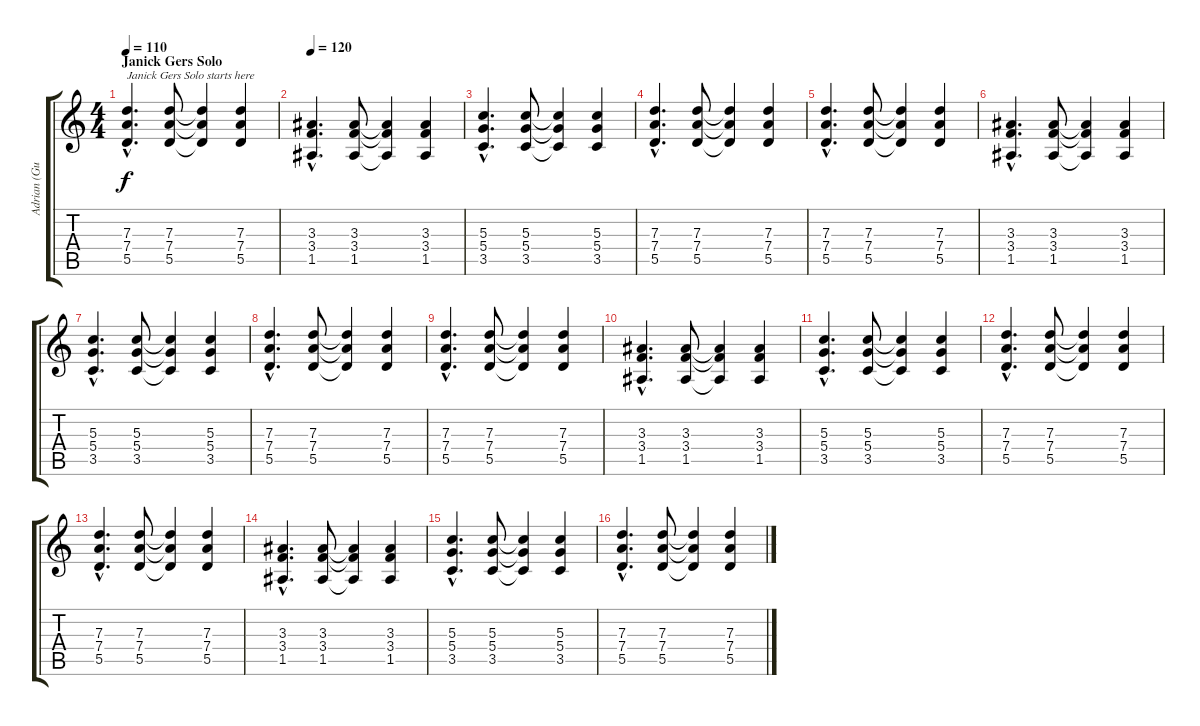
\track ("Adrian (Guitar 3)" "Adrian (Gu") {instrument distortionguitar}
\staff {score tabs}
\tuning (E4 B3 G3 D3 A2 E2) {hide}
\ts (4 4)
\section ("" "Janick Gers Solo")
\tempo 110
\clef g2
\ks c
(7.3{hac} 7.4{hac} 5.5{hac}).4{d txt "Janick Gers Solo starts here" dy f} (7.3 7.4 5.5).8 (7.3{t} 7.4{t} 5.5{t}).4 (7.3 7.4 5.5).4 |
\tempo 120
(3.3{hac} 3.4{hac} 1.5{hac}).4{d} (3.3 3.4 1.5).8 (3.3{t} 3.4{t} 1.5{t}).4 (3.3 3.4 1.5).4 |
(5.3{hac} 5.4{hac} 3.5{hac}).4{d} (5.3 5.4 3.5).8 (5.3{t} 5.4{t} 3.5{t}).4 (5.3 5.4 3.5).4 |
(7.3{hac} 7.4{hac} 5.5{hac}).4{d} (7.3 7.4 5.5).8 (7.3{t} 7.4{t} 5.5{t}).4 (7.3 7.4 5.5).4 |
(7.3{hac} 7.4{hac} 5.5{hac}).4{d} (7.3 7.4 5.5).8 (7.3{t} 7.4{t} 5.5{t}).4 (7.3 7.4 5.5).4 |
(3.3{hac} 3.4{hac} 1.5{hac}).4{d} (3.3 3.4 1.5).8 (3.3{t} 3.4{t} 1.5{t}).4 (3.3 3.4 1.5).4 |
(5.3{hac} 5.4{hac} 3.5{hac}).4{d} (5.3 5.4 3.5).8 (5.3{t} 5.4{t} 3.5{t}).4 (5.3 5.4 3.5).4 |
(7.3{hac} 7.4{hac} 5.5{hac}).4{d} (7.3 7.4 5.5).8 (7.3{t} 7.4{t} 5.5{t}).4 (7.3 7.4 5.5).4 |
(7.3{hac} 7.4{hac} 5.5{hac}).4{d} (7.3 7.4 5.5).8 (7.3{t} 7.4{t} 5.5{t}).4 (7.3 7.4 5.5).4 |
(3.3{hac} 3.4{hac} 1.5{hac}).4{d} (3.3 3.4 1.5).8 (3.3{t} 3.4{t} 1.5{t}).4 (3.3 3.4 1.5).4 |
(5.3{hac} 5.4{hac} 3.5{hac}).4{d} (5.3 5.4 3.5).8 (5.3{t} 5.4{t} 3.5{t}).4 (5.3 5.4 3.5).4 |
(7.3{hac} 7.4{hac} 5.5{hac}).4{d} (7.3 7.4 5.5).8 (7.3{t} 7.4{t} 5.5{t}).4 (7.3 7.4 5.5).4 |
(7.3{hac} 7.4{hac} 5.5{hac}).4{d} (7.3 7.4 5.5).8 (7.3{t} 7.4{t} 5.5{t}).4 (7.3 7.4 5.5).4 |
(3.3{hac} 3.4{hac} 1.5{hac}).4{d} (3.3 3.4 1.5).8 (3.3{t} 3.4{t} 1.5{t}).4 (3.3 3.4 1.5).4 |
(5.3{hac} 5.4{hac} 3.5{hac}).4{d} (5.3 5.4 3.5).8 (5.3{t} 5.4{t} 3.5{t}).4 (5.3 5.4 3.5).4 |
(7.3{hac} 7.4{hac} 5.5{hac}).4{d} (7.3 7.4 5.5).8 (7.3{t} 7.4{t} 5.5{t}).4 (7.3 7.4 5.5).4
